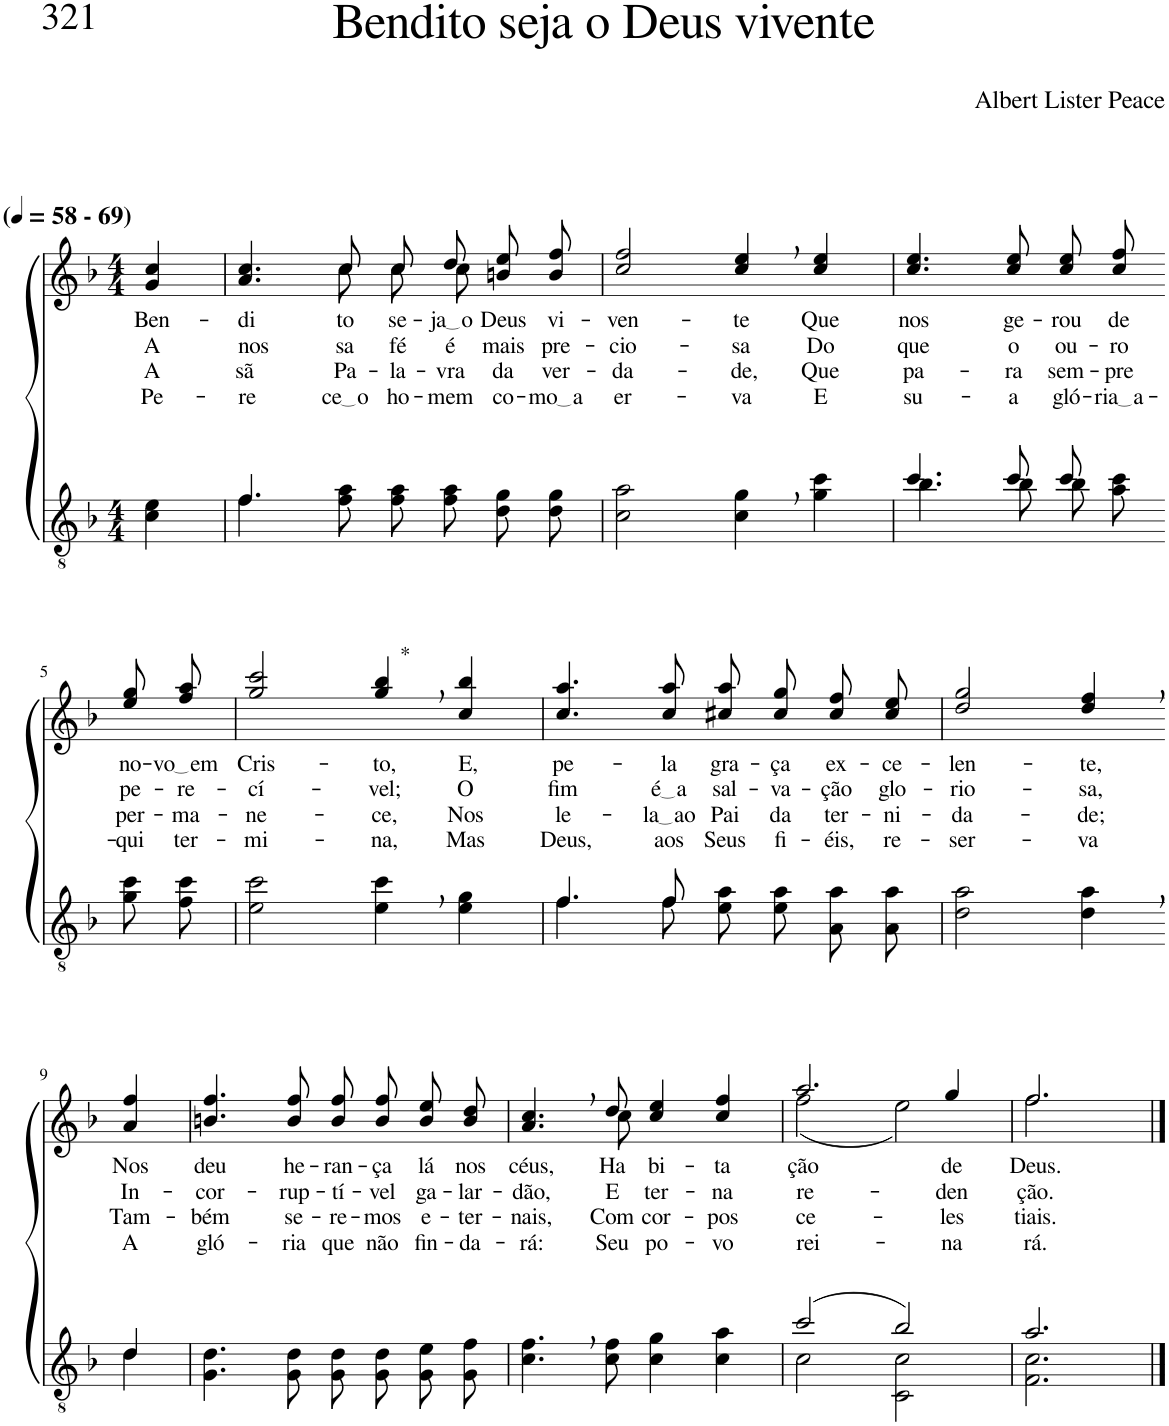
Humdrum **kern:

**kern	**kern	**text	**text	**text	**text
*part2	*part1	*part1	*part1	*part1	*part1
*staff2	*staff1	*staff1	*staff1	*staff1	*staff1
*I"Parte III e IV	*I"Parte I e II	*	*	*	*
*clefGv2	*clefG2	*	*	*	*
*Trd5c9	*Trd5c9	*	*	*	*
*k[b-]	*k[b-]	*	*	*	*
*M4/4	*M4/4	*	*	*	*
*MM58	*MM58	*	*	*	*
=1	=1	=1	=1	=1	=1
!	!LO:TX:a:B:t=(	!	!	!	!
!	!LO:TX:a:B:t=- 69)	!	!	!	!
!	!	!LO:LY:b	!LO:LY:b	!LO:LY:b	!LO:LY:b
4c\ 4e\	4g/ 4cc/	Ben-	A	A	Pe-
=2	=2	=2	=2	=2	=2
*^	*	*	*	*	*
!	!	!	!LO:LY:b	!LO:LY:b	!LO:LY:b	!LO:LY:b
*	*	*^	*	*	*	*
4.f\	4.f/	4.a/ 4.cc/	4.ryy	-di-	nos-	sã	-re-
!	!	!	!	!LO:LY:b	!LO:LY:b	!LO:LY:b	!LO:LY:b
8f\ 8a\	2ryy	8cc/	8cc\	-to	-sa	Pa-	ce o
!	!	!	!	!LO:LY:b	!LO:LY:b	!LO:LY:b	!LO:LY:b
8f\ 8a\L	.	8cc/L	8cc\L	se-	fé	-la-	ho-
!	!	!	!	!LO:LY:b	!LO:LY:b	!LO:LY:b	!LO:LY:b
8f\ 8a\J	.	8dd/J	8cc\J	ja o	é	-vra	-mem
!	!	!	!	!LO:LY:b	!LO:LY:b	!LO:LY:b	!LO:LY:b
8d\ 8g\L	.	8bn\ 8ee\L	4ryy	Deus	mais	da	co-
!	!	!	!	!LO:LY:b	!LO:LY:b	!LO:LY:b	!LO:LY:b
8d\ 8g\J	8ryy	8b\ 8ff\J	.	vi-	pre-	ver-	mo a
*	*	*v	*v	*	*	*	*
=3	=3	=3	=3	=3	=3	=3
!	!	!	!LO:LY:b	!LO:LY:b	!LO:LY:b	!LO:LY:b
*v	*v	*	*	*	*	*
2c\ 2a\	2cc/ 2ff/	-ven-	-cio-	-da-	er-
!	!	!LO:LY:b	!LO:LY:b	!LO:LY:b	!LO:LY:b
4c\, 4g\,	4cc/, 4ee/,	-te	-sa	-de,	-va
!	!	!LO:LY:b	!LO:LY:b	!LO:LY:b	!LO:LY:b
4g\ 4cc\	4cc/ 4ee/	Que	Do	Que	E
=4	=4	=4	=4	=4	=4
*^	*	*	*	*	*
!	!	!	!LO:LY:b	!LO:LY:b	!LO:LY:b	!LO:LY:b
4.cc/	4.b-\	4.cc/ 4.ee/	nos	que	pa-	su-
!	!	!	!LO:LY:b	!LO:LY:b	!LO:LY:b	!LO:LY:b
8cc/	8b-\	8cc/ 8ee/	ge-	o	-ra	-a
!	!	!	!LO:LY:b	!LO:LY:b	!LO:LY:b	!LO:LY:b
8cc/	8b-\L	8cc\ 8ee\L	-rou	ou-	sem-	gló-
!	!	!	!LO:LY:b	!LO:LY:b	!LO:LY:b	!LO:LY:b
8ryy	8a\ 8cc\J	8cc\ 8ff\J	de	-ro	-pre	ria a
!!LO:LB:g=z
=5-	=5-	=5-	=5-	=5-	=5-	=5-
!	!	!	!LO:LY:b	!LO:LY:b	!LO:LY:b	!LO:LY:b
*v	*v	*	*	*	*	*
8g\ 8cc\L	8ee\ 8gg\L	no-	pe-	per-	-qui
!	!	!LO:LY:b	!LO:LY:b	!LO:LY:b	!LO:LY:b
8f\ 8cc\J	8ff\ 8aa\J	vo em	-re-	-ma-	ter-
=6	=6	=6	=6	=6	=6
!	!	!LO:LY:b	!LO:LY:b	!LO:LY:b	!LO:LY:b
2e\ 2cc\	2gg/ 2ccc/	Cris-	-cí-	-ne-	-mi-
!	!LO:TX:a:t=*	!	!	!	!
!	!	!LO:LY:b	!LO:LY:b	!LO:LY:b	!LO:LY:b
4e\, 4cc\,	4gg/, 4bb-/,	-to,	-vel;	-ce,	-na,
!	!	!LO:LY:b	!LO:LY:b	!LO:LY:b	!LO:LY:b
4e\ 4g\	4cc/ 4bb-/	E,	O	Nos	Mas
=7	=7	=7	=7	=7	=7
*^	*	*	*	*	*
!	!	!	!LO:LY:b	!LO:LY:b	!LO:LY:b	!LO:LY:b
4.f/	4.f\	4.cc/ 4.aa/	pe-	fim	le-	Deus,
!	!	!	!LO:LY:b	!LO:LY:b	!LO:LY:b	!LO:LY:b
8f/	8f\	8cc/ 8aa/	-la	é a	la ao	aos
!	!	!	!LO:LY:b	!LO:LY:b	!LO:LY:b	!LO:LY:b
2ryy	8e\ 8a\L	8cc#X\ 8aa\L	gra-	sal-	Pai	Seus
!	!	!	!LO:LY:b	!LO:LY:b	!LO:LY:b	!LO:LY:b
.	8e\ 8a\J	8cc#\ 8gg\J	-ça	-va-	da	fi-
!	!	!	!LO:LY:b	!LO:LY:b	!LO:LY:b	!LO:LY:b
.	8A\ 8a\L	8cc#\ 8ff\L	ex-	-ção	ter-	-éis,
!	!	!	!LO:LY:b	!LO:LY:b	!LO:LY:b	!LO:LY:b
.	8A\ 8a\J	8cc#\ 8ee\J	-ce-	glo-	-ni-	re-
=8	=8	=8	=8	=8	=8	=8
!	!	!	!LO:LY:b	!LO:LY:b	!LO:LY:b	!LO:LY:b
*v	*v	*	*	*	*	*
2d\ 2a\	2dd/ 2gg/	-len-	-rio-	-da-	-ser-
!	!	!LO:LY:b	!LO:LY:b	!LO:LY:b	!LO:LY:b
4d\, 4a\,	4dd/, 4ff/,	-te,	-sa,	-de;	-va
!!LO:LB:g=z
=9-	=9-	=9-	=9-	=9-	=9-
*^	*	*	*	*	*
!	!	!	!LO:LY:b	!LO:LY:b	!LO:LY:b	!LO:LY:b
4d\	4d/	4a/ 4ff/	Nos	In-	Tam-	A
=10	=10	=10	=10	=10	=10	=10
!	!	!	!LO:LY:b	!LO:LY:b	!LO:LY:b	!LO:LY:b
*v	*v	*	*	*	*	*
4.G\ 4.d\	4.bn/ 4.ff/	deu	-cor-	-bém	gló-
!	!	!LO:LY:b	!LO:LY:b	!LO:LY:b	!LO:LY:b
8G\ 8d\	8b/ 8ff/	he-	-rup-	se-	-ria
!	!	!LO:LY:b	!LO:LY:b	!LO:LY:b	!LO:LY:b
8G\ 8d\L	8b\ 8ff\L	-ran-	-tí-	-re-	que
!	!	!LO:LY:b	!LO:LY:b	!LO:LY:b	!LO:LY:b
8G\ 8d\J	8b\ 8ff\J	-ça	-vel	-mos	não
!	!	!LO:LY:b	!LO:LY:b	!LO:LY:b	!LO:LY:b
8G\ 8e\L	8b\ 8ee\L	lá	ga-	e-	fin-
!	!	!LO:LY:b	!LO:LY:b	!LO:LY:b	!LO:LY:b
8G\ 8f\J	8b\ 8dd\J	nos	-lar-	-ter-	-da-
=11	=11	=11	=11	=11	=11
!	!	!LO:LY:b	!LO:LY:b	!LO:LY:b	!LO:LY:b
*	*^	*	*	*	*
4.c\, 4.f\,	4.a/, 4.cc/,	4.ryy	céus,	-dão,	-nais,	-rá:
!	!	!	!LO:LY:b	!LO:LY:b	!LO:LY:b	!LO:LY:b
8c\ 8f\	8dd/	8cc\	Ha-	E-	Com	-Seu
!	!	!	!LO:LY:b	!LO:LY:b	!LO:LY:b	!LO:LY:b
4c\ 4g\	4cc/ 4ee/	2ryy	-bi-	-ter-	cor-	po-
!	!	!	!LO:LY:b	!LO:LY:b	!LO:LY:b	!LO:LY:b
4c\ 4a\	4cc/ 4ff/	.	-ta-	-na	-pos	-vo
=12	=12	=12	=12	=12	=12	=12
*^	*	*	*	*	*	*
!	!	!	!	!LO:LY:b	!LO:LY:b	!LO:LY:b	!LO:LY:b
(2cc/	2c\	2.aa/	(2ff\	-ção	re-	ce-	rei-
2b-/)	2C\ 2c\	.	2ee\)	.	.	.	.
!	!	!	!	!LO:LY:b	!LO:LY:b	!LO:LY:b	!LO:LY:b
.	.	4gg/	.	de	-den-	-les-	-na-
=13	=13	=13	=13	=13	=13	=13	=13
!	!	!	!	!LO:LY:b	!LO:LY:b	!LO:LY:b	!LO:LY:b
2.a/	2.F\ 2.c\	2.ff/	2.ff\	Deus.	-ção.	-tiais.	-rá.
*v	*v	*	*	*	*	*	*
*	*v	*v	*	*	*	*
==	==	==	==	==	==
*-	*-	*-	*-	*-	*-
